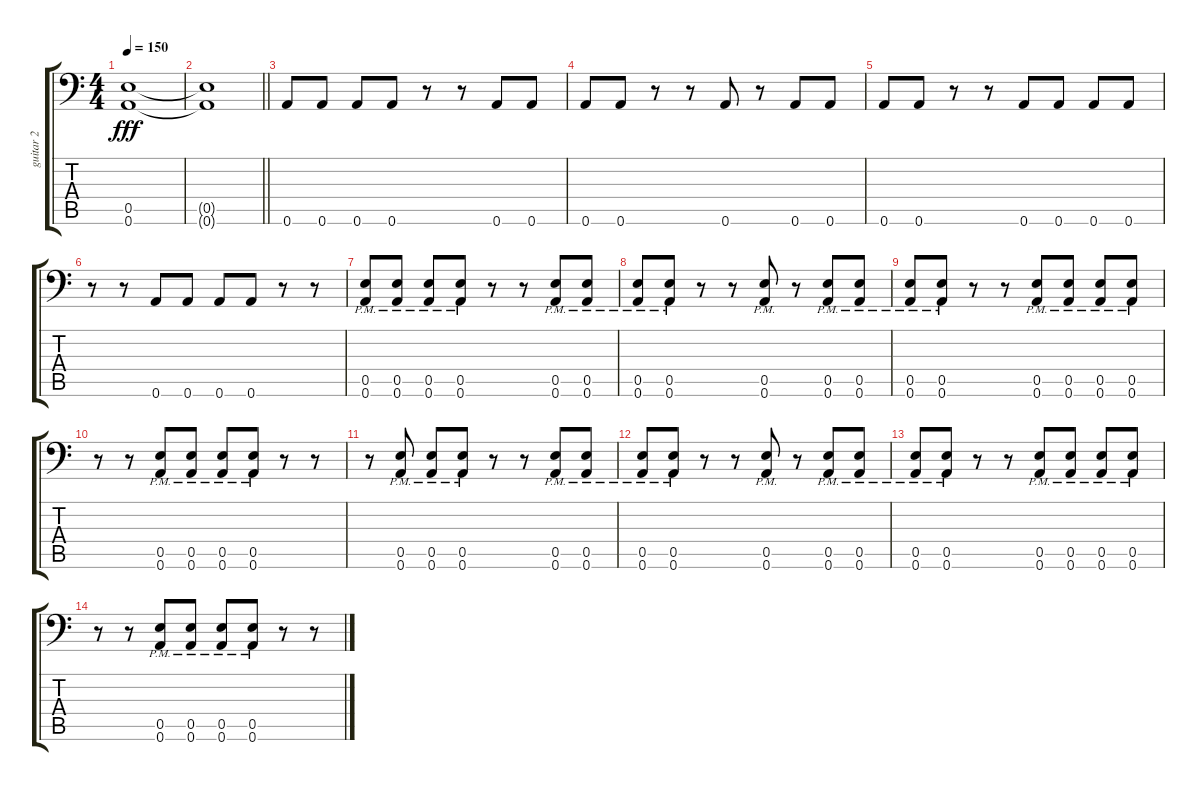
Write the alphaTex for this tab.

\track ("guitar 2" "guitar 2") {instrument distortionguitar}
\staff {score tabs}
\tuning (B3 Gb3 D3 A2 E2 A1) {hide}
\ts (4 4)
\section ("" "")
\tempo 150
\clef f4
\ks c
(0.5 0.6).1{dy fff} |
\barLineRight lightlight
(0.5{t} 0.6{t}).1 |
\section ("" "")
0.6.8 0.6.8 0.6.8 0.6.8 r.8 r.8 0.6.8 0.6.8 |
0.6.8 0.6.8 r.8 r.8 0.6.8 r.8 0.6.8 0.6.8 |
0.6.8 0.6.8 r.8 r.8 0.6.8 0.6.8 0.6.8 0.6.8 |
r.8 r.8 0.6.8 0.6.8 0.6.8 0.6.8 r.8 r.8 |
(0.5{pm} 0.6{pm}).8 (0.5{pm} 0.6{pm}).8 (0.5{pm} 0.6{pm}).8 (0.5{pm} 0.6{pm}).8 r.8 r.8 (0.5{pm} 0.6{pm}).8 (0.5{pm} 0.6{pm}).8 |
(0.5{pm} 0.6{pm}).8 (0.5{pm} 0.6{pm}).8 r.8 r.8 (0.5{pm} 0.6{pm}).8 r.8 (0.5{pm} 0.6{pm}).8 (0.5{pm} 0.6{pm}).8 |
(0.5{pm} 0.6{pm}).8 (0.5{pm} 0.6{pm}).8 r.8 r.8 (0.5{pm} 0.6{pm}).8 (0.5{pm} 0.6{pm}).8 (0.5{pm} 0.6{pm}).8 (0.5{pm} 0.6{pm}).8 |
r.8 r.8 (0.5{pm} 0.6{pm}).8 (0.5{pm} 0.6{pm}).8 (0.5{pm} 0.6{pm}).8 (0.5{pm} 0.6{pm}).8 r.8 r.8 |
r.8 (0.5{pm} 0.6{pm}).8 (0.5{pm} 0.6{pm}).8 (0.5{pm} 0.6{pm}).8 r.8 r.8 (0.5{pm} 0.6{pm}).8 (0.5{pm} 0.6{pm}).8 |
(0.5{pm} 0.6{pm}).8 (0.5{pm} 0.6{pm}).8 r.8 r.8 (0.5{pm} 0.6{pm}).8 r.8 (0.5{pm} 0.6{pm}).8 (0.5{pm} 0.6{pm}).8 |
(0.5{pm} 0.6{pm}).8 (0.5{pm} 0.6{pm}).8 r.8 r.8 (0.5{pm} 0.6{pm}).8 (0.5{pm} 0.6{pm}).8 (0.5{pm} 0.6{pm}).8 (0.5{pm} 0.6{pm}).8 |
r.8 r.8 (0.5{pm} 0.6{pm}).8 (0.5{pm} 0.6{pm}).8 (0.5{pm} 0.6{pm}).8 (0.5{pm} 0.6{pm}).8 r.8 r.8
